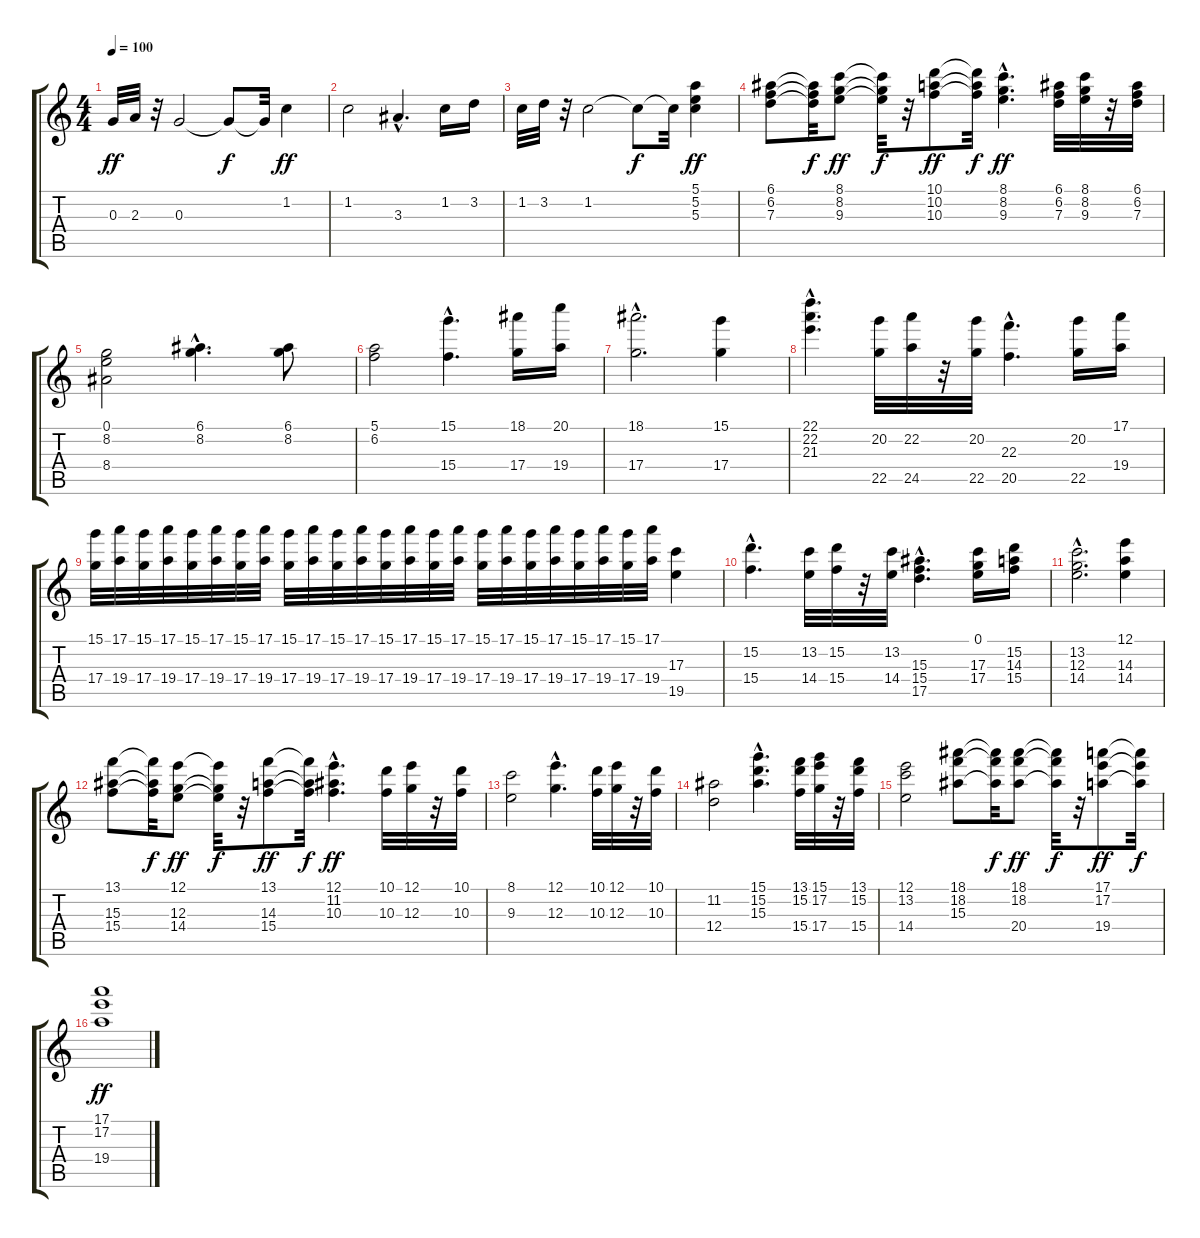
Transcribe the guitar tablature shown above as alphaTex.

\track "" {instrument distortionguitar}
\staff {score tabs}
\tuning (E4 B3 G3 D3 A2 E2) {hide}
\ts (4 4)
\tempo 100
\clef g2
\ks c
0.3.32{dy ff} 2.3.32 r.32 0.3.2 0.3{t}.8{dy f} 0.3{t}.32 1.2.4{dy ff} |
1.2.2 3.3{hac}.4{d} 1.2.16 3.2.16 |
1.2.32 3.2.32 r.32 1.2.2 1.2{t}.8{dy f} 1.2{t}.32 (5.1 5.2 5.3).4{dy ff} |
(6.1 6.2 7.3).8 (6.1{t} 6.2{t} 7.3{t}).32{dy f} (8.1 8.2 9.3).8{dy ff} (8.1{t} 8.2{t} 9.3{t}).32{dy f} r.32 (10.1 10.2 10.3).8{dy ff} (10.1{t} 10.2{t} 10.3{t}).32{dy f} (8.1{hac} 8.2{hac} 9.3{hac}).4{d dy ff} (6.1 6.2 7.3).32 (8.1 8.2 9.3).32 r.32 (6.1 6.2 7.3).32 |
(0.1 8.2 8.4).2 (6.1{hac} 8.2{hac}).4{d} (6.1 8.2).8 |
(5.1 6.2).2 (15.1{hac} 15.4{hac}).4{d} (18.1 17.4).16 (20.1 19.4).16 |
(18.1{hac} 17.4{hac}).2{d} (15.1 17.4).4 |
(22.1{hac} 22.2{hac} 21.3{hac}).4{d} (20.2 22.5).32 (22.2 24.5).32 r.32 (20.2 22.5).32 (22.3{hac} 20.5{hac}).4{d} (20.2 22.5).16 (17.1 19.4).16 |
(15.1 17.4).32 (17.1 19.4).32 (15.1 17.4).32 (17.1 19.4).32 (15.1 17.4).32 (17.1 19.4).32 (15.1 17.4).32 (17.1 19.4).32 (15.1 17.4).32 (17.1 19.4).32 (15.1 17.4).32 (17.1 19.4).32 (15.1 17.4).32 (17.1 19.4).32 (15.1 17.4).32 (17.1 19.4).32 (15.1 17.4).32 (17.1 19.4).32 (15.1 17.4).32 (17.1 19.4).32 (15.1 17.4).32 (17.1 19.4).32 (15.1 17.4).32 (17.1 19.4).32 (17.3 19.5).4 |
(15.2{hac} 15.4{hac}).4{d} (13.2 14.4).32 (15.2 15.4).32 r.32 (13.2 14.4).32 (15.3{hac} 15.4{hac} 17.5{hac}).4{d} (0.1 17.3 17.4).16 (15.2 14.3 15.4).16 |
(13.2{hac} 12.3{hac} 14.4{hac}).2{d} (12.1 14.3 14.4).4 |
(13.1 15.3 15.4).8 (13.1{t} 15.3{t} 15.4{t}).32{dy f} (12.1 12.3 14.4).8{dy ff} (12.1{t} 12.3{t} 14.4{t}).32{dy f} r.32 (13.1 14.3 15.4).8{dy ff} (13.1{t} 14.3{t} 15.4{t}).32{dy f} (12.1{hac} 11.2{hac} 10.3{hac}).4{d dy ff} (10.1 10.3).32 (12.1 12.3).32 r.32 (10.1 10.3).32 |
(8.1 9.3).2 (12.1{hac} 12.3{hac}).4{d} (10.1 10.3).32 (12.1 12.3).32 r.32 (10.1 10.3).32 |
(11.2 12.4).2 (15.1{hac} 15.2{hac} 15.3{hac}).4{d} (13.1 15.2 15.4).32 (15.1 17.2 17.4).32 r.32 (13.1 15.2 15.4).32 |
(12.1 13.2 14.4).2 (18.1 18.2 15.3).8 (18.1{t} 18.2{t} 15.3{t}).32{dy f} (18.1 18.2 20.4).8{dy ff} (18.1{t} 18.2{t} 20.4{t}).32{dy f} r.32 (17.1 17.2 19.4).8{dy ff} (17.1{t} 17.2{t} 19.4{t}).32{dy f} |
(17.1 17.2 19.4).1{dy ff}
